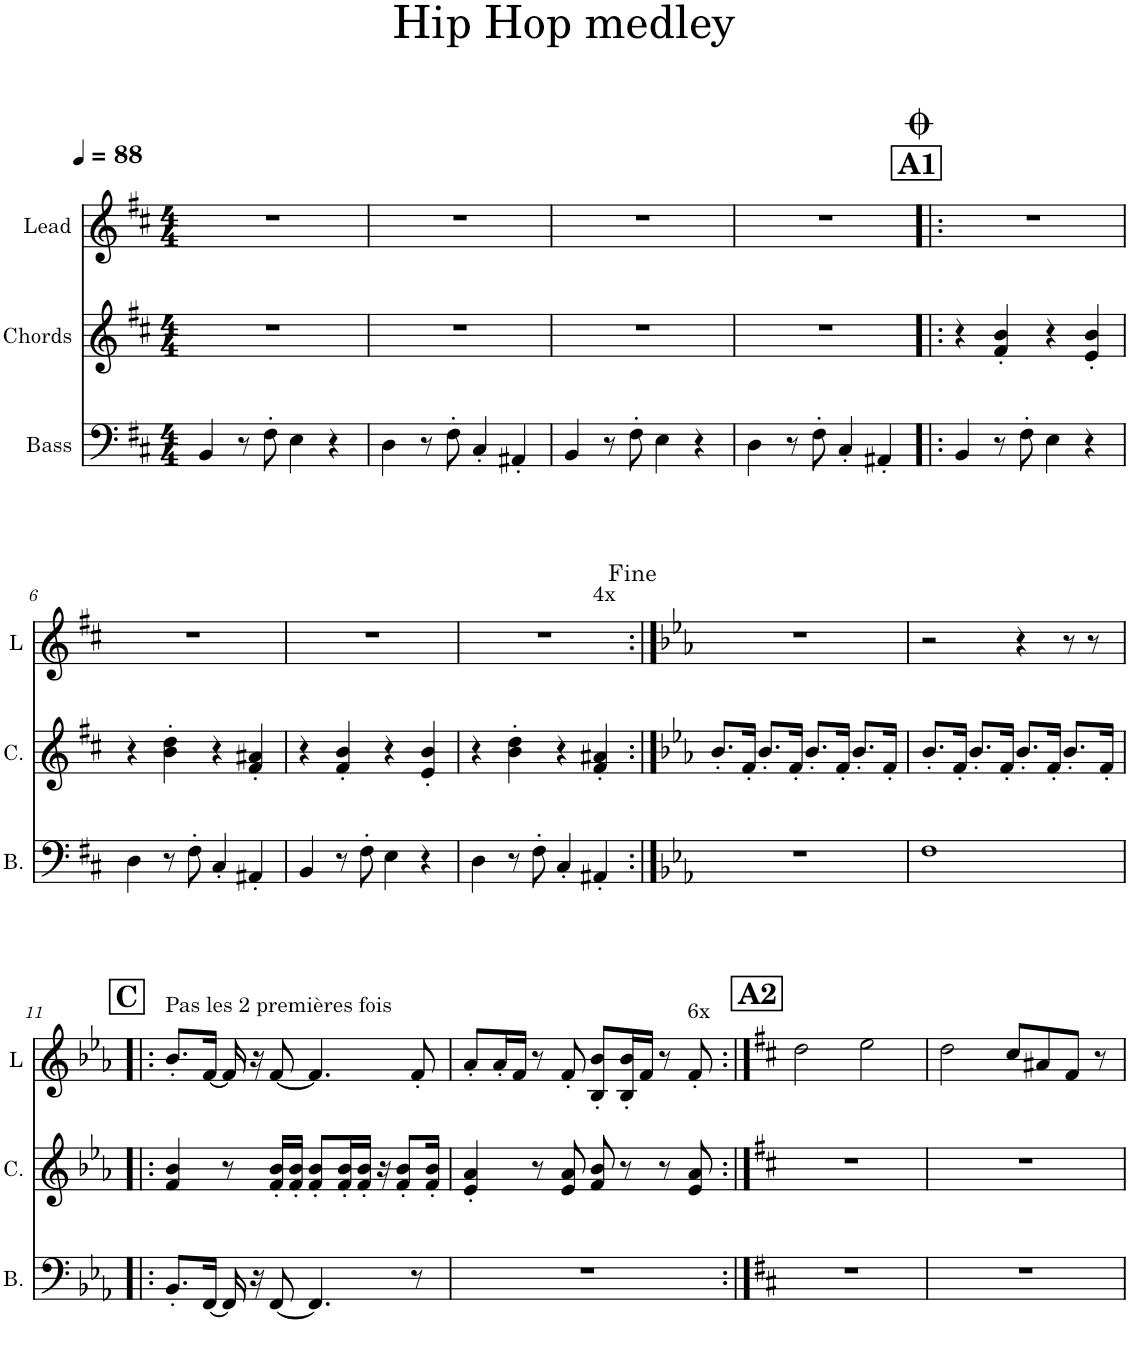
**kern	**kern	**kern
*part3	*part2	*part1
*staff3	*staff2	*staff1
*I"Bass	*I"Chords	*I"Lead
*I'B.	*I'C.	*I'L
*clefF4	*clefG2	*clefG2
*	*Trd1c2	*Trd1c2
*k[f#c#]	*k[f#c#]	*k[f#c#]
*M4/4	*M4/4	*M4/4
*MM88	*MM88	*MM88
=1	=1	=1
4BB/	1r	1r
8r	.	.
8F#'\	.	.
4E\	.	.
4r	.	.
=2	=2	=2
4D\	1r	1r
8r	.	.
8F#'\	.	.
4C#'/	.	.
4AA#X'/	.	.
=3	=3	=3
4BB/	1r	1r
8r	.	.
8F#'\	.	.
4E\	.	.
4r	.	.
=4	=4	=4
4D\	1r	1r
8r	.	.
8F#'\	.	.
4C#'/	.	.
4AA#X'/	.	.
!!LO:REH:place=s1:a:B:cj:fs=14:t=A1
=5!|:	=5!|:	=5!|:
4BB/	4r	1r
8r	4f#/' 4b/'	.
8F#'\	.	.
4E\	4r	.
4r	4e/' 4b/'	.
!!LO:LB:g=z
=6	=6	=6
4D\	4r	1r
8r	4b\' 4dd\'	.
8F#'\	.	.
4C#'/	4r	.
4AA#X'/	4f#/' 4a#X/'	.
=7	=7	=7
4BB/	4r	1r
8r	4f#/' 4b/'	.
8F#'\	.	.
4E\	4r	.
4r	4e/' 4b/'	.
=8	=8	=8
*	*	*^
4D\	4r	1r	2.ryy
8r	4b\' 4dd\'	.	.
8F#'\	.	.	.
4C#'/	4r	.	.
!	!	!	!LO:TX:a:t=4x
4AA#X'/	4f#/' 4a#X/'	.	4ryy
*	*	*v	*v
=9:|!	=9:|!	=9:|!
*k[b-e-a-]	*k[b-e-a-]	*k[b-e-a-]
1r	8.b-'/L	1r
.	16f'/Jk	.
.	8.b-'/L	.
.	16f'/Jk	.
.	8.b-'/L	.
.	16f'/Jk	.
.	8.b-'/L	.
.	16f'/Jk	.
=10	=10	=10
1F	8.b-'/L	2r
.	16f'/Jk	.
.	8.b-'/L	.
.	16f'/Jk	.
.	8.b-'/L	4r
.	16f'/Jk	.
.	8.b-'/L	8r
.	.	8r
.	16f'/Jk	.
!!LO:LB:g=z
!!LO:REH:place=s1:a:B:cj:fs=14:t=C
=11!|:	=11!|:	=11!|:
!	!	!LO:TX:a:t=Pas les 2 premières fois
8.BB-'/L	4f/ 4b-/	8.b-'/L
[16FF/Jk	.	[16f/Jk
16FF/]	8r	16f/]
16r	.	16r
[8FF/	16f/' 16b-/'LL	[8f/
.	16f/' 16b-/'JJ	.
4.FF/]	8f/' 8b-/'L	4.f/]
.	16f/' 16b-/'L	.
.	16f/' 16b-/'JJ	.
.	16r	.
.	8f/' 8b-/'L	.
8r	.	8f'/
.	16f/' 16b-/'Jk	.
=12	=12	=12
1r	4e-/' 4a-/'	8a-'/L
.	.	16a-'/L
.	.	16f/JJ
.	8r	8r
.	8e-/ 8a-/	8f'/
.	8f/ 8b-/	8B-/' 8b-/'L
.	8r	16B-/' 16b-/'L
.	.	16f/JJ
.	8r	8r
!	!	!LO:TX:a:t=6x
.	8e-/ 8a-/	8f'/
!!LO:REH:place=s1:a:B:cj:fs=14:t=A2
=13:|!	=13:|!	=13:|!
*k[f#c#]	*k[f#c#]	*k[f#c#]
1r	1r	2dd\
.	.	2ee\
=14	=14	=14
1r	1r	2dd\
.	.	8cc#/L
.	.	8a#X/
.	.	8f#/J
.	.	8r
=	=	=
*-	*-	*-
